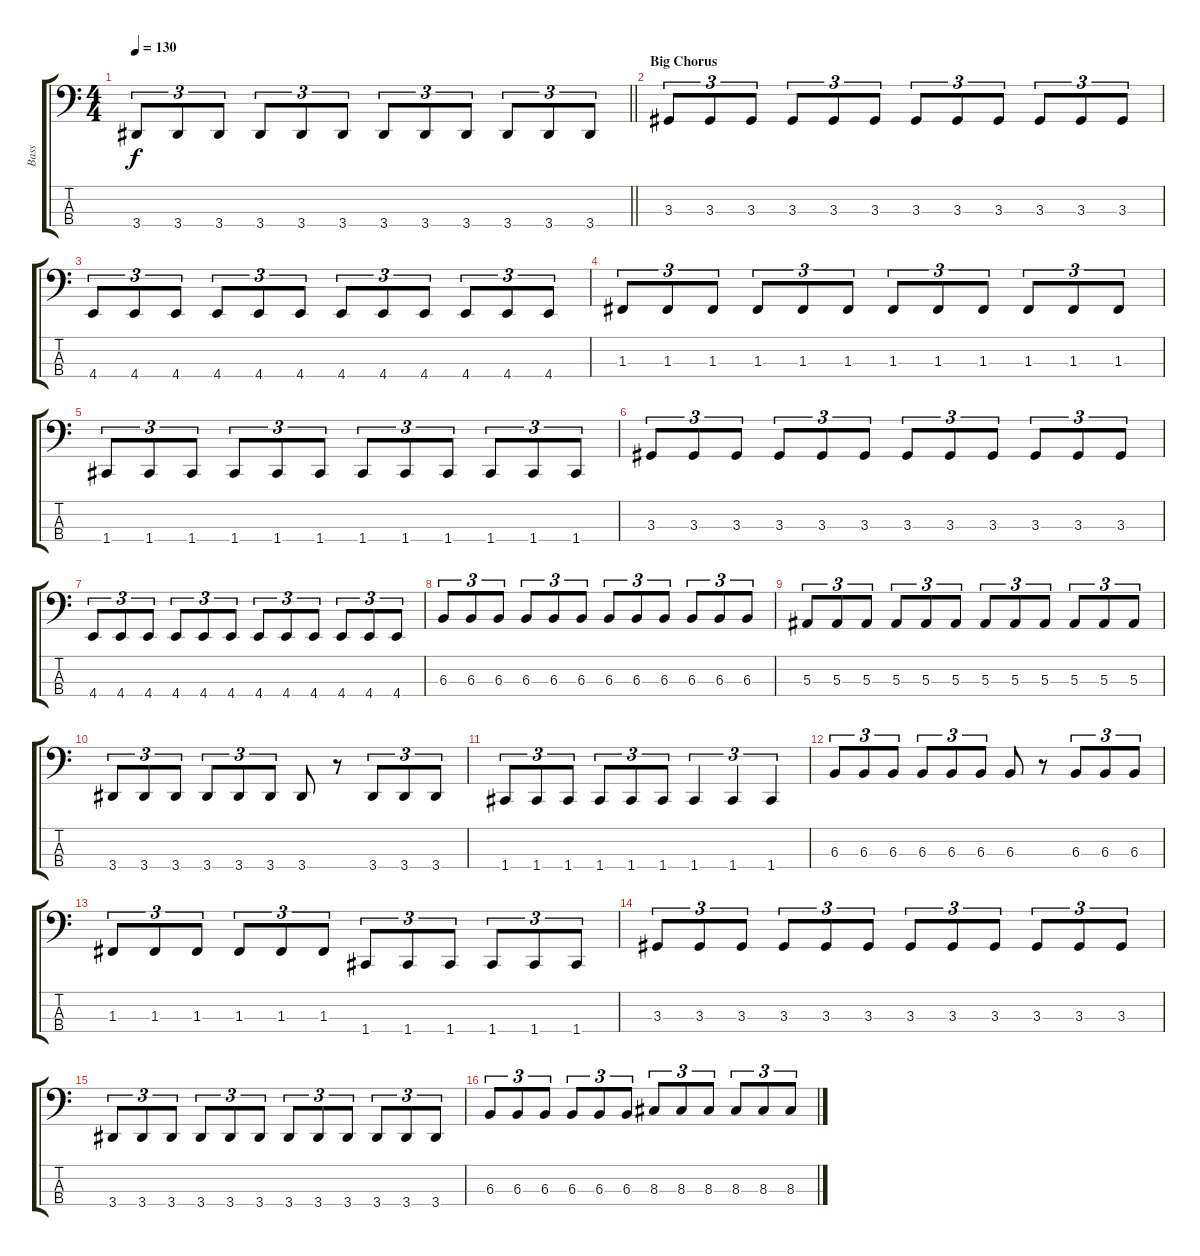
\track ("Bass" "Bass") {instrument electricbasspick}
\staff {score tabs}
\tuning (Eb2 Bb1 F1 C1) {hide}
\ts (4 4)
\tempo 130
\clef f4
\barLineRight lightlight
\ks c
3.4.8{tu (3 2) dy f} 3.4.8{tu (3 2)} 3.4.8{tu (3 2)} 3.4.8{tu (3 2)} 3.4.8{tu (3 2)} 3.4.8{tu (3 2)} 3.4.8{tu (3 2)} 3.4.8{tu (3 2)} 3.4.8{tu (3 2)} 3.4.8{tu (3 2)} 3.4.8{tu (3 2)} 3.4.8{tu (3 2)} |
\section ("" "Big Chorus")
3.3.8{tu (3 2)} 3.3.8{tu (3 2)} 3.3.8{tu (3 2)} 3.3.8{tu (3 2)} 3.3.8{tu (3 2)} 3.3.8{tu (3 2)} 3.3.8{tu (3 2)} 3.3.8{tu (3 2)} 3.3.8{tu (3 2)} 3.3.8{tu (3 2)} 3.3.8{tu (3 2)} 3.3.8{tu (3 2)} |
4.4.8{tu (3 2)} 4.4.8{tu (3 2)} 4.4.8{tu (3 2)} 4.4.8{tu (3 2)} 4.4.8{tu (3 2)} 4.4.8{tu (3 2)} 4.4.8{tu (3 2)} 4.4.8{tu (3 2)} 4.4.8{tu (3 2)} 4.4.8{tu (3 2)} 4.4.8{tu (3 2)} 4.4.8{tu (3 2)} |
1.3.8{tu (3 2)} 1.3.8{tu (3 2)} 1.3.8{tu (3 2)} 1.3.8{tu (3 2)} 1.3.8{tu (3 2)} 1.3.8{tu (3 2)} 1.3.8{tu (3 2)} 1.3.8{tu (3 2)} 1.3.8{tu (3 2)} 1.3.8{tu (3 2)} 1.3.8{tu (3 2)} 1.3.8{tu (3 2)} |
1.4.8{tu (3 2)} 1.4.8{tu (3 2)} 1.4.8{tu (3 2)} 1.4.8{tu (3 2)} 1.4.8{tu (3 2)} 1.4.8{tu (3 2)} 1.4.8{tu (3 2)} 1.4.8{tu (3 2)} 1.4.8{tu (3 2)} 1.4.8{tu (3 2)} 1.4.8{tu (3 2)} 1.4.8{tu (3 2)} |
3.3.8{tu (3 2)} 3.3.8{tu (3 2)} 3.3.8{tu (3 2)} 3.3.8{tu (3 2)} 3.3.8{tu (3 2)} 3.3.8{tu (3 2)} 3.3.8{tu (3 2)} 3.3.8{tu (3 2)} 3.3.8{tu (3 2)} 3.3.8{tu (3 2)} 3.3.8{tu (3 2)} 3.3.8{tu (3 2)} |
4.4.8{tu (3 2)} 4.4.8{tu (3 2)} 4.4.8{tu (3 2)} 4.4.8{tu (3 2)} 4.4.8{tu (3 2)} 4.4.8{tu (3 2)} 4.4.8{tu (3 2)} 4.4.8{tu (3 2)} 4.4.8{tu (3 2)} 4.4.8{tu (3 2)} 4.4.8{tu (3 2)} 4.4.8{tu (3 2)} |
6.3.8{tu (3 2)} 6.3.8{tu (3 2)} 6.3.8{tu (3 2)} 6.3.8{tu (3 2)} 6.3.8{tu (3 2)} 6.3.8{tu (3 2)} 6.3.8{tu (3 2)} 6.3.8{tu (3 2)} 6.3.8{tu (3 2)} 6.3.8{tu (3 2)} 6.3.8{tu (3 2)} 6.3.8{tu (3 2)} |
5.3.8{tu (3 2)} 5.3.8{tu (3 2)} 5.3.8{tu (3 2)} 5.3.8{tu (3 2)} 5.3.8{tu (3 2)} 5.3.8{tu (3 2)} 5.3.8{tu (3 2)} 5.3.8{tu (3 2)} 5.3.8{tu (3 2)} 5.3.8{tu (3 2)} 5.3.8{tu (3 2)} 5.3.8{tu (3 2)} |
3.4.8{tu (3 2)} 3.4.8{tu (3 2)} 3.4.8{tu (3 2)} 3.4.8{tu (3 2)} 3.4.8{tu (3 2)} 3.4.8{tu (3 2)} 3.4.8 r.8 3.4.8{tu (3 2)} 3.4.8{tu (3 2)} 3.4.8{tu (3 2)} |
1.4.8{tu (3 2)} 1.4.8{tu (3 2)} 1.4.8{tu (3 2)} 1.4.8{tu (3 2)} 1.4.8{tu (3 2)} 1.4.8{tu (3 2)} 1.4.4{tu (3 2)} 1.4.4{tu (3 2)} 1.4.4{tu (3 2)} |
6.3.8{tu (3 2)} 6.3.8{tu (3 2)} 6.3.8{tu (3 2)} 6.3.8{tu (3 2)} 6.3.8{tu (3 2)} 6.3.8{tu (3 2)} 6.3.8 r.8 6.3.8{tu (3 2)} 6.3.8{tu (3 2)} 6.3.8{tu (3 2)} |
1.3.8{tu (3 2)} 1.3.8{tu (3 2)} 1.3.8{tu (3 2)} 1.3.8{tu (3 2)} 1.3.8{tu (3 2)} 1.3.8{tu (3 2)} 1.4.8{tu (3 2)} 1.4.8{tu (3 2)} 1.4.8{tu (3 2)} 1.4.8{tu (3 2)} 1.4.8{tu (3 2)} 1.4.8{tu (3 2)} |
3.3.8{tu (3 2)} 3.3.8{tu (3 2)} 3.3.8{tu (3 2)} 3.3.8{tu (3 2)} 3.3.8{tu (3 2)} 3.3.8{tu (3 2)} 3.3.8{tu (3 2)} 3.3.8{tu (3 2)} 3.3.8{tu (3 2)} 3.3.8{tu (3 2)} 3.3.8{tu (3 2)} 3.3.8{tu (3 2)} |
3.4.8{tu (3 2)} 3.4.8{tu (3 2)} 3.4.8{tu (3 2)} 3.4.8{tu (3 2)} 3.4.8{tu (3 2)} 3.4.8{tu (3 2)} 3.4.8{tu (3 2)} 3.4.8{tu (3 2)} 3.4.8{tu (3 2)} 3.4.8{tu (3 2)} 3.4.8{tu (3 2)} 3.4.8{tu (3 2)} |
6.3.8{tu (3 2)} 6.3.8{tu (3 2)} 6.3.8{tu (3 2)} 6.3.8{tu (3 2)} 6.3.8{tu (3 2)} 6.3.8{tu (3 2)} 8.3.8{tu (3 2)} 8.3.8{tu (3 2)} 8.3.8{tu (3 2)} 8.3.8{tu (3 2)} 8.3.8{tu (3 2)} 8.3.8{tu (3 2)}
